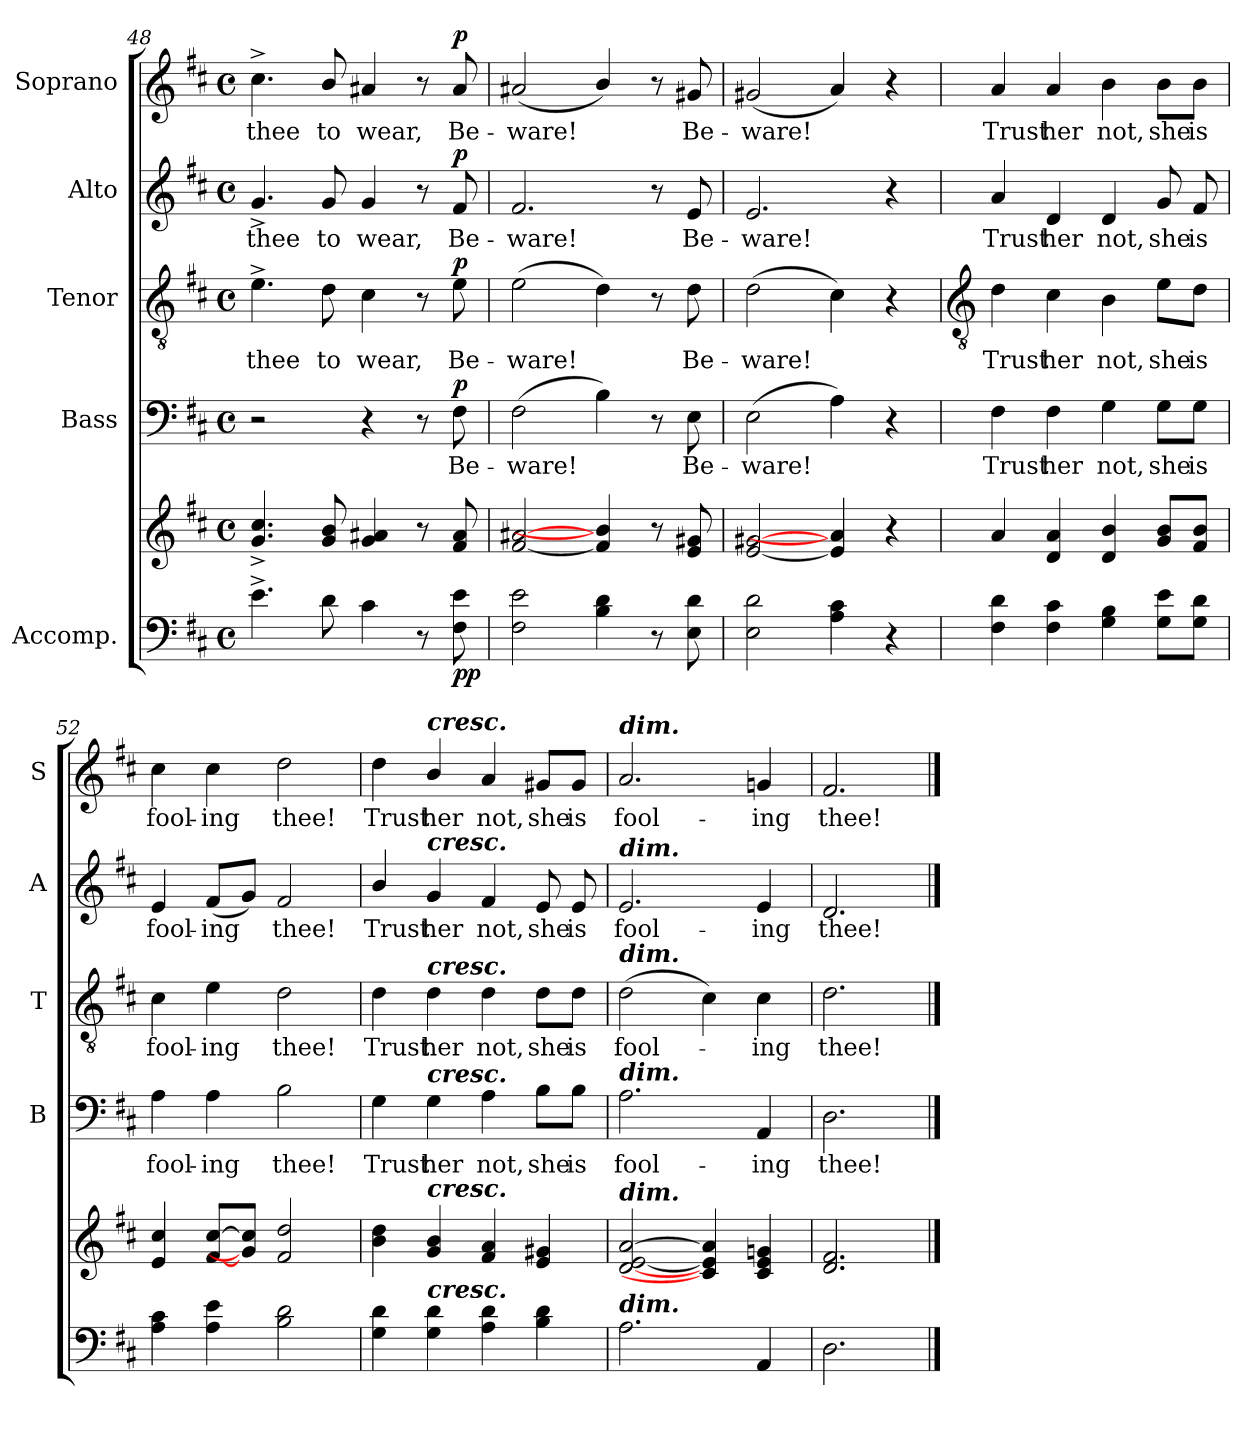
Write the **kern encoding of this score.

**kern	**kern	**dynam	**kern	**text	**dynam	**kern	**text	**dynam	**kern	**text	**dynam	**kern	**text	**dynam
*part5	*part5	*part5	*part4	*part4	*part4	*part3	*part3	*part3	*part2	*part2	*part2	*part1	*part1	*part1
*staff6	*staff5	*staff5/6	*staff4	*staff4	*staff4	*staff3	*staff3	*staff3	*staff2	*staff2	*staff2	*staff1	*staff1	*staff1
*I"Accomp.	*	*	*I"Bass	*	*	*I"Tenor	*	*	*I"Alto	*	*	*I"Soprano	*	*
*	*	*	*I'B	*	*	*I'T	*	*	*I'A	*	*	*I'S	*	*
*clefF4	*clefG2	*	*clefF4	*	*	*clefGv2	*	*	*clefG2	*	*	*clefG2	*	*
*k[f#c#]	*k[f#c#]	*	*k[f#c#]	*	*	*k[f#c#]	*	*	*k[f#c#]	*	*	*k[f#c#]	*	*
*D:	*D:	*	*D:	*	*	*D:	*	*	*D:	*	*	*D:	*	*
*M4/4	*M4/4	*	*M4/4	*	*	*M4/4	*	*	*M4/4	*	*	*M4/4	*	*
*met(c)	*met(c)	*	*met(c)	*	*	*met(c)	*	*	*met(c)	*	*	*met(c)	*	*
=48	=48	=48	=48	=48	=48	=48	=48	=48	=48	=48	=48	=48	=48	=48
!	!	!	!	!	!	!	!LO:LY:b	!	!	!LO:LY:b	!	!	!LO:LY:b	!
4.e^	4.g^ 4.cc#^	.	2r	.	.	4.e^	thee	.	4.g^	thee	.	4.cc#^	thee	.
!	!	!	!	!	!	!	!LO:LY:b	!	!	!LO:LY:b	!	!	!LO:LY:b	!
8d	8g/ 8b/	.	.	.	.	8d	to	.	8g	to	.	8b/	to	.
!	!	!	!	!	!	!	!LO:LY:b	!	!	!LO:LY:b	!	!	!LO:LY:b	!
4c#	4g 4a#X	.	4r	.	.	4c#	wear,	.	4g	wear,	.	4a#X	wear,	.
8r	8r	.	8r	.	.	8r	.	.	8r	.	.	8r	.	.
!	!	!LO:DY:b=2	!	!LO:LY:b	!	!	!LO:LY:b	!	!	!LO:LY:b	!	!	!LO:LY:b	!
!	!	!LO:DY:n=1:b	!	!	!LO:DY:b	!	!	!LO:DY:b	!	!	!LO:DY:b	!	!	!LO:DY:b
8F# 8e	8f# 8a#	p p	8F#	Be-	p	8e	Be-	p	8f#	Be-	p	8a#	Be-	p
=49	=49	=49	=49	=49	=49	=49	=49	=49	=49	=49	=49	=49	=49	=49
!	!	!	!	!LO:LY:b	!	!	!LO:LY:b	!	!	!LO:LY:b	!	!	!LO:LY:b	!
2F# 2e	[2f# [2a#X	.	(>2F#	-ware!	.	(>2e	-ware!	.	2.f#	-ware!	.	(<2a#X	-ware!	.
4B 4d	4f#/] 4b/]	.	4B)	.	.	4d)	.	.	.	.	.	4b/)	.	.
8r	8r	.	8r	.	.	8r	.	.	8r	.	.	8r	.	.
!	!	!	!	!LO:LY:b	!	!	!LO:LY:b	!	!	!LO:LY:b	!	!	!LO:LY:b	!
8E 8d	8e 8g#X	.	8E	Be-	.	8d	Be-	.	8e	Be-	.	8g#X	Be-	.
=50	=50	=50	=50	=50	=50	=50	=50	=50	=50	=50	=50	=50	=50	=50
!	!	!	!	!LO:LY:b	!	!	!LO:LY:b	!	!	!LO:LY:b	!	!	!LO:LY:b	!
2E 2d	[2e [2g#X	.	(>2E	-ware!	.	(>2d	-ware!	.	2.e	-ware!	.	(<2g#X	-ware!	.
4A 4c#	4e] 4a]	.	4A)	.	.	4c#)	.	.	.	.	.	4a)	.	.
4r	4r	.	4r	.	.	4r	.	.	4r	.	.	4r	.	.
!!LO:LB:g=z
=51	=51	=51	=51	=51	=51	=51	=51	=51	=51	=51	=51	=51	=51	=51
*	*	*	*	*	*	*clefGv2	*	*	*	*	*	*	*	*
!	!	!	!	!LO:LY:b	!	!	!LO:LY:b	!	!	!LO:LY:b	!	!	!LO:LY:b	!
4F# 4d	4a	.	4F#	Trust	.	4d	Trust	.	4a	Trust	.	4a	Trust	.
!	!	!	!	!LO:LY:b	!	!	!LO:LY:b	!	!	!LO:LY:b	!	!	!LO:LY:b	!
4F# 4c#	4d 4a	.	4F#	her	.	4c#	her	.	4d	her	.	4a	her	.
!	!	!	!	!LO:LY:b	!	!	!LO:LY:b	!	!	!LO:LY:b	!	!	!LO:LY:b	!
4G 4B	4d 4b	.	4G	not,	.	4B	not,	.	4d	not,	.	4b	not,	.
!	!	!	!	!LO:LY:b	!	!	!LO:LY:b	!	!	!LO:LY:b	!	!	!LO:LY:b	!
8G 8eL	8g 8bL	.	8G\L	she	.	8e\L	she	.	8g	she	.	8b\L	she	.
!	!	!	!	!LO:LY:b	!	!	!LO:LY:b	!	!	!LO:LY:b	!	!	!LO:LY:b	!
8G 8dJ	8f# 8bJ	.	8G\J	is	.	8d\J	is	.	8f#	is	.	8b\J	is	.
=52	=52	=52	=52	=52	=52	=52	=52	=52	=52	=52	=52	=52	=52	=52
!	!	!	!	!LO:LY:b	!	!	!LO:LY:b	!	!	!LO:LY:b	!	!	!LO:LY:b	!
4A 4c#	4e 4cc#	.	4A	fool-	.	4c#	fool-	.	4e	fool-	.	4cc#	fool-	.
!	!	!	!	!LO:LY:b	!	!	!LO:LY:b	!	!	!LO:LY:b	!	!	!LO:LY:b	!
4A 4e	[8f# [8cc#L	.	4A	-ing	.	4e	-ing	.	(<8f#L	-ing	.	4cc#	-ing	.
.	8g] 8cc#]J	.	.	.	.	.	.	.	8gJ)	.	.	.	.	.
!	!	!	!	!LO:LY:b	!	!	!LO:LY:b	!	!	!LO:LY:b	!	!	!LO:LY:b	!
2B 2d	2f# 2dd	.	2B	thee!	.	2d	thee!	.	2f#	thee!	.	2dd	thee!	.
=53	=53	=53	=53	=53	=53	=53	=53	=53	=53	=53	=53	=53	=53	=53
!	!	!	!	!LO:LY:b	!	!	!LO:LY:b	!	!	!LO:LY:b	!	!	!LO:LY:b	!
4G 4d	4b 4dd	.	4G	Trust	.	4d	Trust	.	4b/	Trust	.	4dd	Trust	.
!	!	!	!	!	!	!	!	!	!	!	!	!LO:TX:a:Bi:t=cresc.	!	!
!	!	!	!	!	!	!	!	!	!LO:TX:a:Bi:t=cresc.	!	!	!	!	!
!	!	!	!	!	!	!LO:TX:a:Bi:t=cresc.	!	!	!	!	!	!	!	!
!	!	!	!LO:TX:a:Bi:t=cresc.	!	!	!	!	!	!	!	!	!	!	!
!	!LO:TX:a:Bi:t=cresc.	!	!	!	!	!	!	!	!	!	!	!	!	!
!LO:TX:a:Bi:t=cresc.	!	!	!	!	!	!	!	!	!	!	!	!	!	!
!	!	!	!	!LO:LY:b	!	!	!LO:LY:b	!	!	!LO:LY:b	!	!	!LO:LY:b	!
4G 4d	4g/ 4b/	.	4G	her	.	4d	her	.	4g	her	.	4b/	her	.
!	!	!	!	!LO:LY:b	!	!	!LO:LY:b	!	!	!LO:LY:b	!	!	!LO:LY:b	!
4A 4d	4f# 4a	.	4A	not,	.	4d	not,	.	4f#	not,	.	4a	not,	.
!	!	!	!	!LO:LY:b	!	!	!LO:LY:b	!	!	!LO:LY:b	!	!	!LO:LY:b	!
4B 4d	4e 4g#X	.	8B\L	she	.	8d\L	she	.	8e	she	.	8g#X/L	she	.
!	!	!	!	!LO:LY:b	!	!	!LO:LY:b	!	!	!LO:LY:b	!	!	!LO:LY:b	!
.	.	.	8B\J	is	.	8d\J	is	.	8e	is	.	8g#/J	is	.
=54	=54	=54	=54	=54	=54	=54	=54	=54	=54	=54	=54	=54	=54	=54
!	!	!	!	!	!	!	!	!	!	!	!	!LO:TX:a:Bi:t=dim.	!	!
!	!	!	!	!	!	!	!	!	!LO:TX:a:Bi:t=dim.	!	!	!	!	!
!	!	!	!	!	!	!LO:TX:a:Bi:t=dim.	!	!	!	!	!	!	!	!
!	!	!	!LO:TX:a:Bi:t=dim.	!	!	!	!	!	!	!	!	!	!	!
!	!LO:TX:a:Bi:t=dim.	!	!	!	!	!	!	!	!	!	!	!	!	!
!LO:TX:a:Bi:t=dim.	!	!	!	!	!	!	!	!	!	!	!	!	!	!
!	!	!	!	!LO:LY:b	!	!	!LO:LY:b	!	!	!LO:LY:b	!	!	!LO:LY:b	!
2.A	[2d [2e [2a	.	2.A	fool-	.	(>2d	fool-	.	2.e	fool-	.	2.a	fool-	.
.	4c#] 4e] 4a]	.	.	.	.	4c#)	.	.	.	.	.	.	.	.
!	!	!	!	!LO:LY:b	!	!	!LO:LY:b	!	!	!LO:LY:b	!	!	!LO:LY:b	!
4AA	4c# 4e 4gn	.	4AA	-ing	.	4c#	ing	.	4e	-ing	.	4gn	-ing	.
=55	=55	=55	=55	=55	=55	=55	=55	=55	=55	=55	=55	=55	=55	=55
!	!	!	!	!LO:LY:b	!	!	!LO:LY:b	!	!	!LO:LY:b	!	!	!LO:LY:b	!
2.D	2.d 2.f#	.	2.D	thee!	.	2.d	thee!	.	2.d	thee!	.	2.f#	thee!	.
==	==	==	==	==	==	==	==	==	==	==	==	==	==	==
*-	*-	*-	*-	*-	*-	*-	*-	*-	*-	*-	*-	*-	*-	*-
